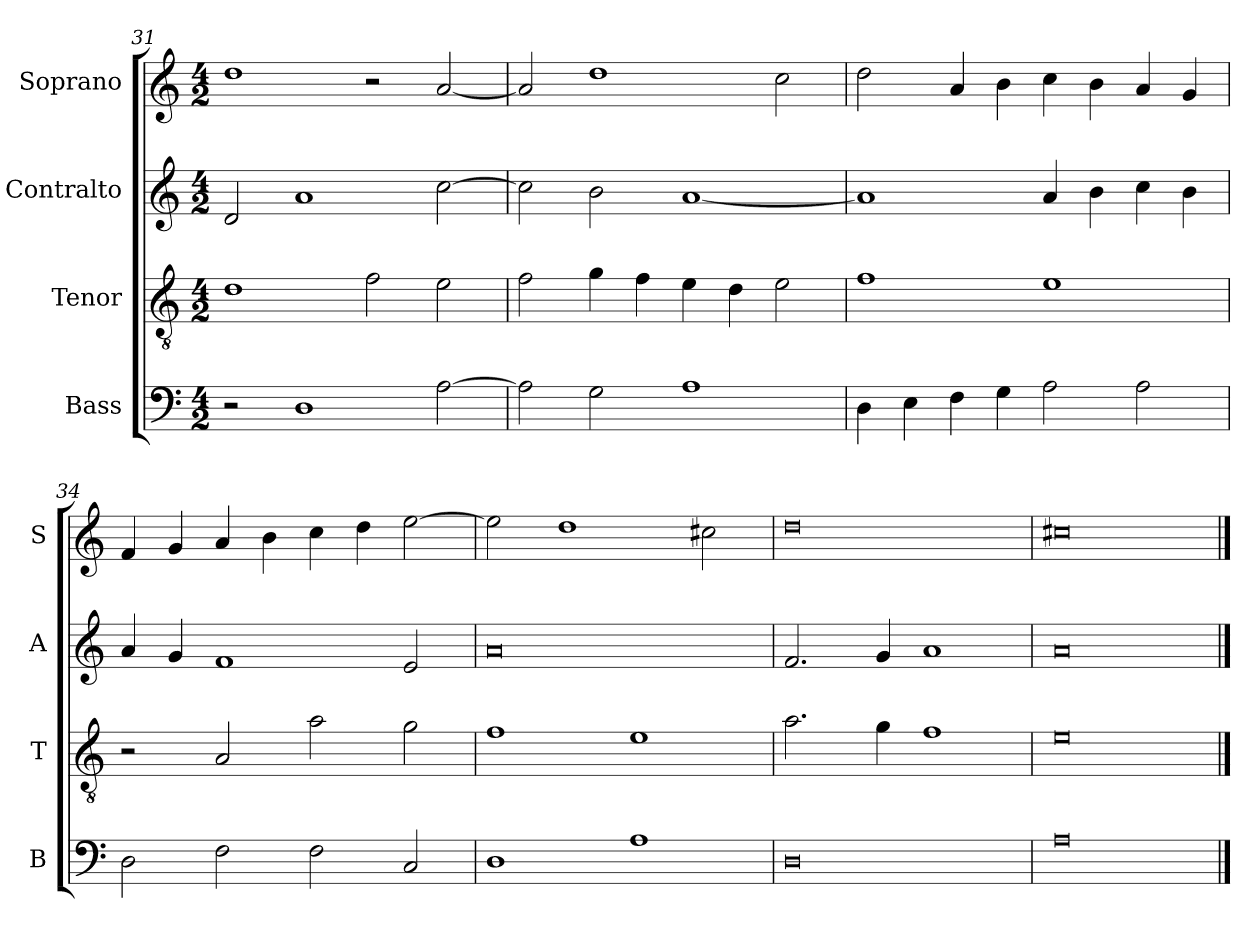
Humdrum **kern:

**kern	**kern	**kern	**kern
*part4	*part3	*part2	*part1
*staff4	*staff3	*staff2	*staff1
*I"Bass	*I"Tenor	*I"Contralto	*I"Soprano
*I'B	*I'T	*I'A	*I'S
*clefF4	*clefGv2	*clefG2	*clefG2
*k[]	*k[]	*k[]	*k[]
*A:aeo	*A:aeo	*A:aeo	*A:aeo
*M4/2	*M4/2	*M4/2	*M4/2
=31	=31	=31	=31
2r	1d	2d	1dd
1D	.	1a	.
.	2f	.	2r
[2A	2e	[2cc	[2a
=32	=32	=32	=32
2A]	2f	2cc]	2a]
2G	4g	2b	1dd
.	4f	.	.
1A	4e	[1a	.
.	4d	.	.
.	2e	.	2cc
=33	=33	=33	=33
4D	1f	1a]	2dd
4E	.	.	.
4F	.	.	4a
4G	.	.	4b
2A	1e	4a	4cc
.	.	4b	4b
2A	.	4cc	4a
.	.	4b	4g
=34	=34	=34	=34
2D	2r	4a	4f
.	.	4g	4g
2F	2A	1f	4a
.	.	.	4b
2F	2a	.	4cc
.	.	.	4dd
2C	2g	2e	[2ee
=35	=35	=35	=35
1D	1f	0a	2ee]
.	.	.	1dd
1A	1e	.	.
.	.	.	2cc#X
=36	=36	=36	=36
0D	2.a	2.f	0dd
.	4g	4g	.
.	1f	1a	.
=37	=37	=37	=37
0A	0e	0a	0cc#X
==	==	==	==
*-	*-	*-	*-
